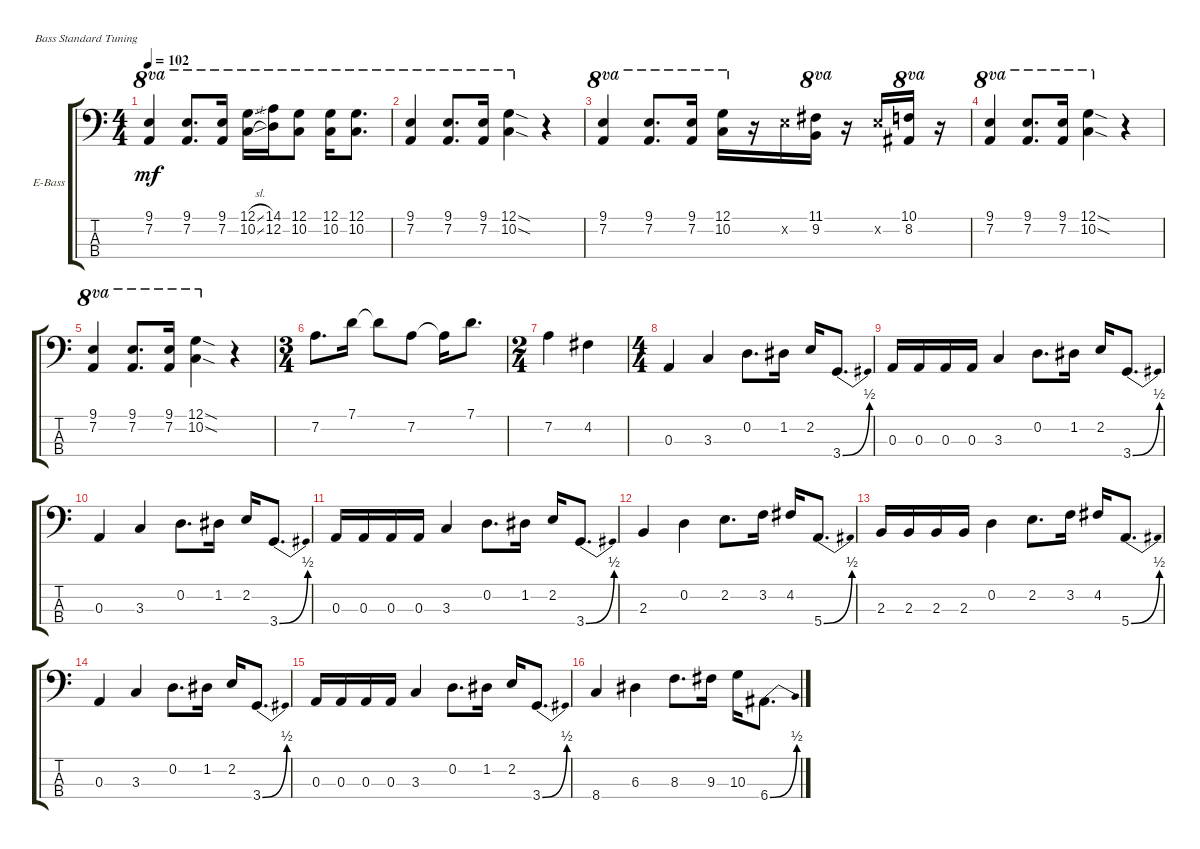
\bracketExtendMode groupsimilarinstruments
\firstSystemTrackNameOrientation horizontal
\otherSystemsTrackNameOrientation horizontal
\track ("John Paul Jones" "E-Bass") {instrument electricbassfinger}
\staff {score tabs}
\tuning (G2 D2 A1 E1)
\ts (4 4)
\tempo 102
\clef f4
\ks c
(9.1 7.2).4{ot 8va dy mf} (7.2 9.1).8{d ot 8va} (9.1 7.2).16{ot 8va} (12.1{sl} 10.2{sl}).16{ot 8va} (14.1 12.2).16{ot 8va} (10.2 12.1).8{ot 8va} (12.1 10.2).16{ot 8va} (12.1 10.2).8{d ot 8va} |
(9.1 7.2).4{ot 8va} (7.2 9.1).8{d ot 8va} (9.1 7.2).16{ot 8va} (12.1{sod} 10.2{sod}).4{ot 8va} r.4 |
(9.1 7.2).4{ot 8va} (7.2 9.1).8{d ot 8va} (9.1 7.2).16{ot 8va} (12.1 10.2).16{ot 8va} r.16 2.2{x}.16 (11.1 9.2).16{ot 8va} r.16 2.2{x}.16 (10.1 8.2).16{ot 8va} r.16 |
(9.1 7.2).4{ot 8va} (7.2 9.1).8{d ot 8va} (9.1 7.2).16{ot 8va} (12.1{sod} 10.2{sod}).4{ot 8va} r.4 |
(9.1 7.2).4{ot 8va} (7.2 9.1).8{d ot 8va} (9.1 7.2).16{ot 8va} (12.1{sod} 10.2{sod}).4{ot 8va} r.4 |
\ts (3 4)
7.2.8{d} 7.1.16 7.1{t}.8 7.2.8 7.2{t}.16 7.1.8{d} |
\ts (2 4)
7.2.4 4.2.4 |
\ts (4 4)
0.3.4 3.3.4 0.2.8{d} 1.2.16 2.2.16 3.4{be (bend 0 0 15.6 2)}.8{d} |
0.3.16 0.3.16 0.3.16 0.3.16 3.3.4 0.2.8{d} 1.2.16 2.2.16 3.4{be (bend 0 0 15.6 2)}.8{d} |
0.3.4 3.3.4 0.2.8{d} 1.2.16 2.2.16 3.4{be (bend 0 0 15.6 2)}.8{d} |
0.3.16 0.3.16 0.3.16 0.3.16 3.3.4 0.2.8{d} 1.2.16 2.2.16 3.4{be (bend 0 0 15.6 2)}.8{d} |
2.3.4 0.2.4 2.2.8{d} 3.2.16 4.2.16 5.4{be (bend 0 0 15 2)}.8{d} |
2.3.16 2.3.16 2.3.16 2.3.16 0.2.4 2.2.8{d} 3.2.16 4.2.16 5.4{be (bend 0 0 15 2)}.8{d} |
0.3.4 3.3.4 0.2.8{d} 1.2.16 2.2.16 3.4{be (bend 0 0 15.6 2)}.8{d} |
0.3.16 0.3.16 0.3.16 0.3.16 3.3.4 0.2.8{d} 1.2.16 2.2.16 3.4{be (bend 0 0 15.6 2)}.8{d} |
8.4.4 6.3.4 8.3.8{d} 9.3.16 10.3.16 6.4{be (bend 0 0 15.6 2)}.8{d}
